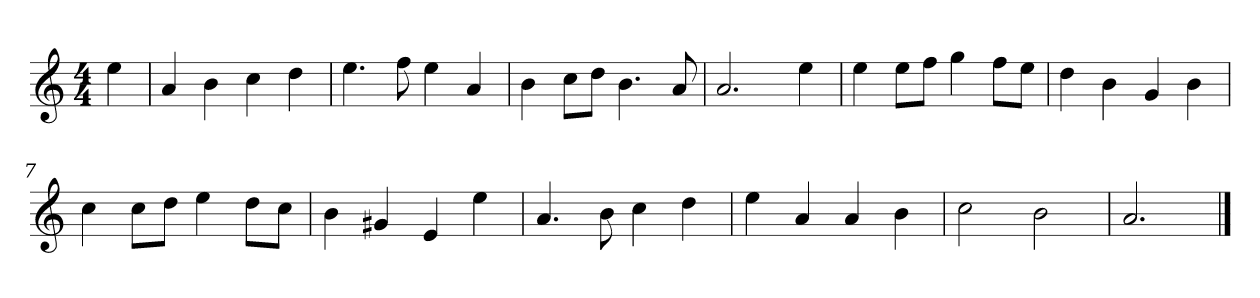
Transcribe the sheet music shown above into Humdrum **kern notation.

**kern
*part1
*staff1
*k[]
*M4/4
*MM120
=
4ee
=1
4a
4b
4cc
4dd
=2
4.ee
8ff
4ee
4a
=3
4b
8ccL
8ddJ
4.b
8a
=4
2.a
4ee
=5
4ee
8eeL
8ffJ
4gg
8ffL
8eeJ
=6
4dd
4b
4g
4b
=7
4cc
8ccL
8ddJ
4ee
8ddL
8ccJ
=8
4b
4g#X
4e
4ee
=9
4.a
8b
4cc
4dd
=10
4ee
4a
4a
4b
=11
2cc
2b
=12
2.a
==
*-
